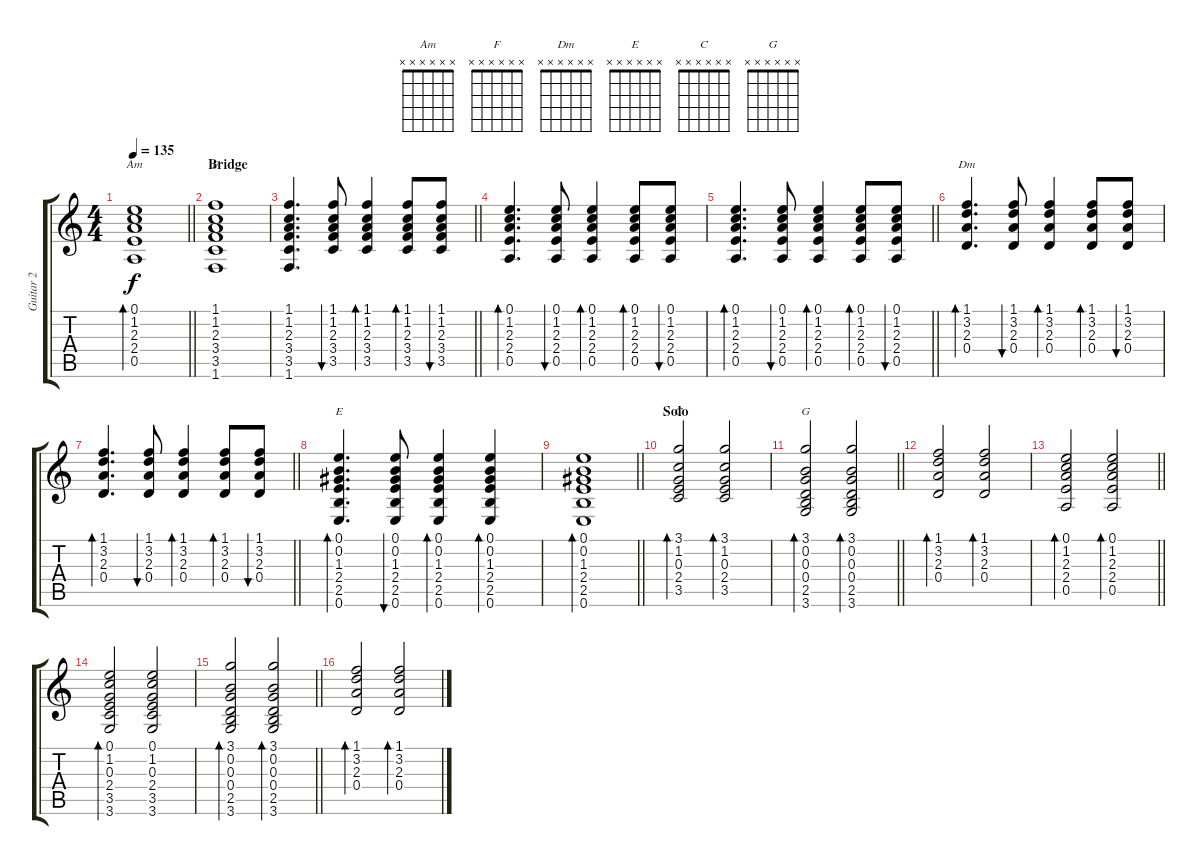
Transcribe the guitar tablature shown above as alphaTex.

\track ("Guitar 2" "Guitar 2") {instrument acousticguitarnylon}
\staff {score tabs}
\tuning (E4 B3 G3 D3 A2 E2) {hide}
\chord ("Am" x x x x x x)
\chord ("F" x x x x x x)
\chord ("Dm" x x x x x x)
\chord ("E" x x x x x x)
\chord ("C" x x x x x x)
\chord ("G" x x x x x x)
\ts (4 4)
\tempo 135
\clef g2
\barLineRight lightlight
\ks c
(0.1 1.2 2.3 2.4 0.5).1{bd 60 ch "Am" dy f} |
\section ("" "Bridge")
(1.1 1.2 2.3 3.4 3.5 1.6).1{ch "F"} |
\barLineRight lightlight
(1.1 1.2 2.3 3.4 3.5 1.6).4{d} (1.1 1.2 2.3 3.4 3.5).8{bu 60} (1.1 1.2 2.3 3.4 3.5).4{bd 60} (1.1 1.2 2.3 3.4 3.5).8{bd 60} (1.1 1.2 2.3 3.4 3.5).8{bu 60} |
(0.1 1.2 2.3 2.4 0.5).4{d bd 60} (0.1 1.2 2.3 2.4 0.5).8{bu 60} (0.1 1.2 2.3 2.4 0.5).4{bd 60} (0.1 1.2 2.3 2.4 0.5).8{bd 60} (0.1 1.2 2.3 2.4 0.5).8{bu 60} |
\barLineRight lightlight
(0.1 1.2 2.3 2.4 0.5).4{d bd 60} (0.1 1.2 2.3 2.4 0.5).8{bu 60} (0.1 1.2 2.3 2.4 0.5).4{bd 60} (0.1 1.2 2.3 2.4 0.5).8{bd 60} (0.1 1.2 2.3 2.4 0.5).8{bu 60} |
(1.1 3.2 2.3 0.4).4{d bd 60 ch "Dm"} (1.1 3.2 2.3 0.4).8{bu 60} (1.1 3.2 2.3 0.4).4{bd 60} (1.1 3.2 2.3 0.4).8{bd 60} (1.1 3.2 2.3 0.4).8{bu 60} |
\barLineRight lightlight
(1.1 3.2 2.3 0.4).4{d bd 60} (1.1 3.2 2.3 0.4).8{bu 60} (1.1 3.2 2.3 0.4).4{bd 60} (1.1 3.2 2.3 0.4).8{bd 60} (1.1 3.2 2.3 0.4).8{bu 60} |
(0.1 0.2 1.3 2.4 2.5 0.6).4{d bd 60 ch "E"} (0.1 0.2 1.3 2.4 2.5 0.6).8{bu 60} (0.1 0.2 1.3 2.4 2.5 0.6).4{bd 60} (0.1 0.2 1.3 2.4 2.5 0.6).4{bd 60} |
\barLineRight lightlight
(0.1 0.2 1.3 2.4 2.5 0.6).1{bd 60} |
\section ("" "Solo")
(3.1 1.2 0.3 2.4 3.5).2{bd 60 ch "C"} (3.1 1.2 0.3 2.4 3.5).2{bd 60} |
\barLineRight lightlight
(3.1 0.2 0.3 0.4 2.5 3.6).2{bd 60 ch "G"} (3.1 0.2 0.3 0.4 2.5 3.6).2{bd 60} |
(1.1 3.2 2.3 0.4).2{bd 60} (1.1 3.2 2.3 0.4).2{bd 60} |
\barLineRight lightlight
(0.1 1.2 2.3 2.4 0.5).2{bd 60} (0.1 1.2 2.3 2.4 0.5).2{bd 60} |
(0.1 1.2 0.3 2.4 3.5 3.6).2{bd 60} (0.1 1.2 0.3 2.4 3.5 3.6).2 |
\barLineRight lightlight
(3.1 0.2 0.3 0.4 2.5 3.6).2{bd 60} (3.1 0.2 0.3 0.4 2.5 3.6).2{bd 60} |
(1.1 3.2 2.3 0.4).2{bd 60} (1.1 3.2 2.3 0.4).2{bd 60}
